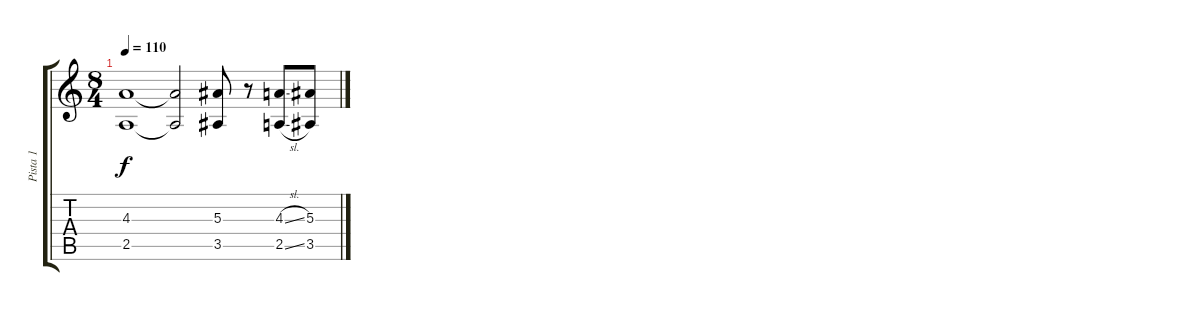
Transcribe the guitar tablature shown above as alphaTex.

\track ("Pista 1" "Pista 1") {instrument acousticguitarsteel}
\staff {score tabs}
\tuning (D4 A3 F3 C3 G2 D2) {hide}
\ts (8 4)
\tempo 110
\clef g2
\ks c
(4.3 2.5).1{dy f} (4.3{t} 2.5{t}).2 (5.3 3.5).8 r.8 (4.3{sl} 2.5{sl}).8 (5.3 3.5).8
